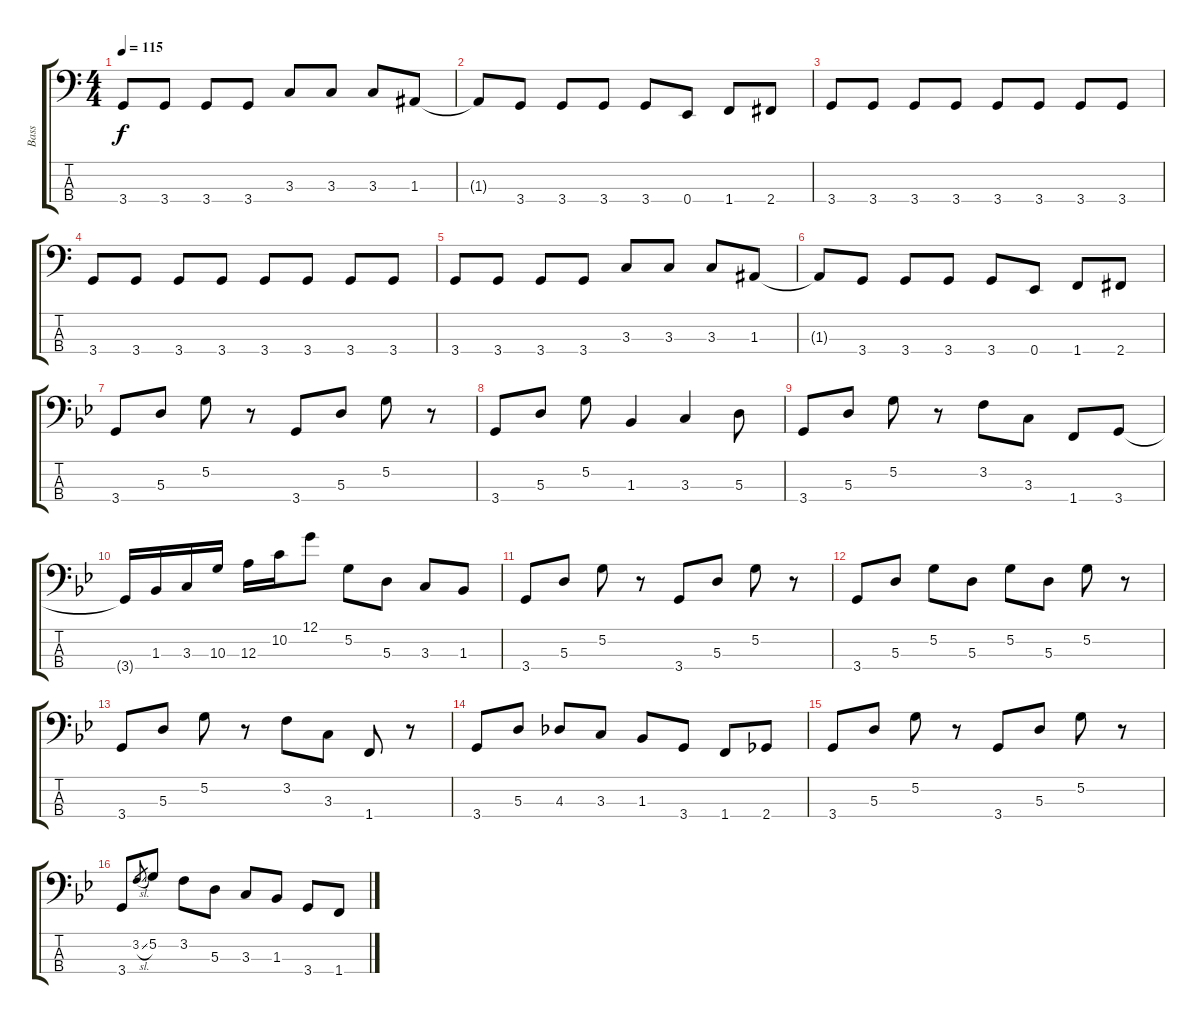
\track ("Bass" "Bass") {instrument electricbassfinger}
\staff {score tabs}
\tuning (G2 D2 A1 E1) {hide}
\ts (4 4)
\tempo 115
\clef f4
\ks c
3.4.8{dy f} 3.4.8 3.4.8 3.4.8 3.3.8 3.3.8 3.3.8 1.3.8 |
1.3{t}.8 3.4.8 3.4.8 3.4.8 3.4.8 0.4.8 1.4.8 2.4.8 |
3.4.8 3.4.8 3.4.8 3.4.8 3.4.8 3.4.8 3.4.8 3.4.8 |
3.4.8 3.4.8 3.4.8 3.4.8 3.4.8 3.4.8 3.4.8 3.4.8 |
3.4.8 3.4.8 3.4.8 3.4.8 3.3.8 3.3.8 3.3.8 1.3.8 |
1.3{t}.8 3.4.8 3.4.8 3.4.8 3.4.8 0.4.8 1.4.8 2.4.8 |
\ks bb
3.4.8 5.3.8 5.2.8 r.8 3.4.8 5.3.8 5.2.8 r.8 |
3.4.8 5.3.8 5.2.8 1.3.4 3.3.4 5.3.8 |
3.4.8 5.3.8 5.2.8 r.8 3.2.8 3.3.8 1.4.8 3.4.8 |
3.4{t}.16 1.3.16 3.3.16 10.3.16 12.3.16 10.2.16 12.1.8 5.2.8 5.3.8 3.3.8 1.3.8 |
3.4.8 5.3.8 5.2.8 r.8 3.4.8 5.3.8 5.2.8 r.8 |
3.4.8 5.3.8 5.2.8 5.3.8 5.2.8 5.3.8 5.2.8 r.8 |
3.4.8 5.3.8 5.2.8 r.8 3.2.8 3.3.8 1.4.8 r.8 |
3.4.8 5.3.8 4.3.8 3.3.8 1.3.8 3.4.8 1.4.8 2.4.8 |
3.4.8 5.3.8 5.2.8 r.8 3.4.8 5.3.8 5.2.8 r.8 |
3.4.8 3.2{sl}.8{gr} 5.2.8 3.2.8 5.3.8 3.3.8 1.3.8 3.4.8 1.4.8
